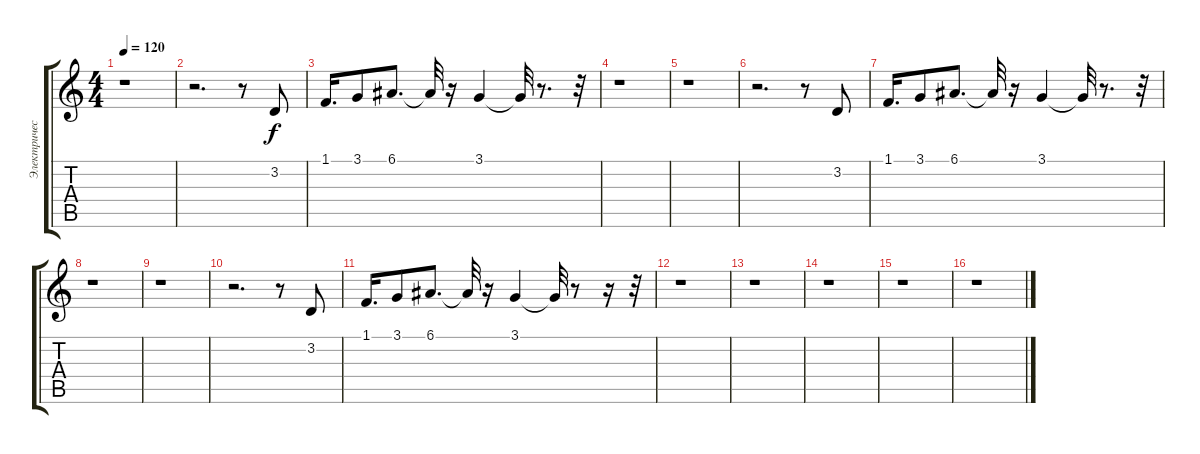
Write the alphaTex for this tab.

\track ("Электрический Гранд Роя" "Электричес") {instrument electricgrandpiano}
\staff {score tabs}
\tuning (E4 B3 G3 D3 A2 E2) {hide}
\ts (4 4)
\tempo 120
\clef g2
\ks c
r.1{dy mp} |
r.2{d} r.8 3.2.8{dy f} |
1.1.16{d} 3.1.8 6.1.8{d} 6.1{t}.32 r.16 3.1.4 3.1{t}.32 r.8{d} r.32 |
r.1 |
r.1 |
r.2{d} r.8 3.2.8 |
1.1.16{d} 3.1.8 6.1.8{d} 6.1{t}.32 r.16 3.1.4 3.1{t}.32 r.8{d} r.32 |
r.1 |
r.1 |
r.2{d} r.8 3.2.8 |
1.1.16{d} 3.1.8 6.1.8{d} 6.1{t}.32 r.16 3.1.4 3.1{t}.32 r.8 r.16 r.32 |
r.1 |
r.1 |
r.1 |
r.1 |
r.1
